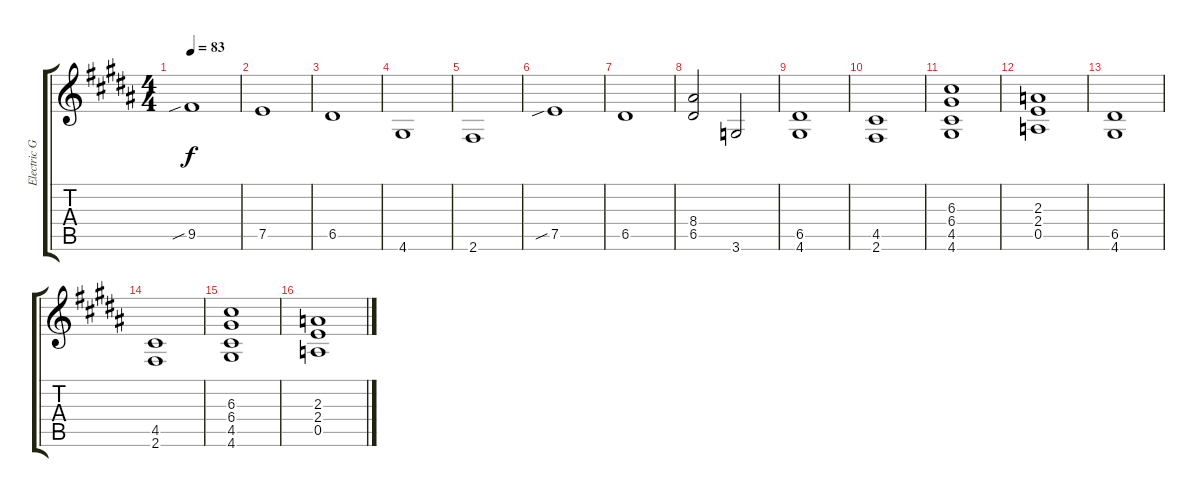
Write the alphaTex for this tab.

\track ("Electric Guitar II - John Petrucci" "Electric G") {instrument distortionguitar}
\staff {score tabs}
\tuning (E4 B3 G3 D3 A2 E2) {hide}
\ts (4 4)
\tempo 83
\clef g2
\ks b
9.5{sib}.1{dy f balance 0} |
7.5.1 |
6.5.1 |
4.6.1 |
2.6.1 |
7.5{sib}.1 |
6.5.1 |
(8.4 6.5).2 3.6.2 |
(6.5 4.6).1{volume 15} |
(4.5 2.6).1 |
(6.3 6.4 4.5 4.6).1 |
(2.3 2.4 0.5).1 |
(6.5 4.6).1 |
(4.5 2.6).1 |
(6.3 6.4 4.5 4.6).1 |
(2.3 2.4 0.5).1
